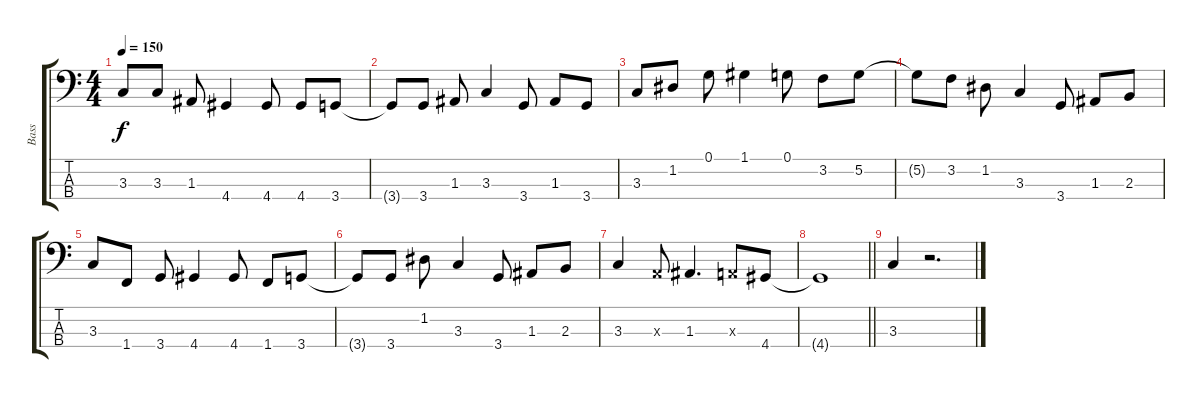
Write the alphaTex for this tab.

\track ("Bass" "Bass") {instrument electricbasspick}
\staff {score tabs}
\tuning (G2 D2 A1 E1) {hide}
\ts (4 4)
\tempo 150
\clef f4
\ks c
3.3.8{dy f} 3.3.8 1.3.8 4.4.4 4.4.8 4.4.8 3.4.8 |
3.4{t}.8 3.4.8 1.3.8 3.3.4 3.4.8 1.3.8 3.4.8 |
3.3.8 1.2.8 0.1.8 1.1.4 0.1.8 3.2.8 5.2.8 |
5.2{t}.8 3.2.8 1.2.8 3.3.4 3.4.8 1.3.8 2.3.8 |
3.3.8 1.4.8 3.4.8 4.4.4 4.4.8 1.4.8 3.4.8 |
3.4{t}.8 3.4.8 1.2.8 3.3.4 3.4.8 1.3.8 2.3.8 |
3.3.4 0.3{x}.8 1.3.4{d} 0.3{x}.8 4.4.8 |
\barLineRight lightlight
4.4{t}.1 |
3.3.4 r.2{d}
